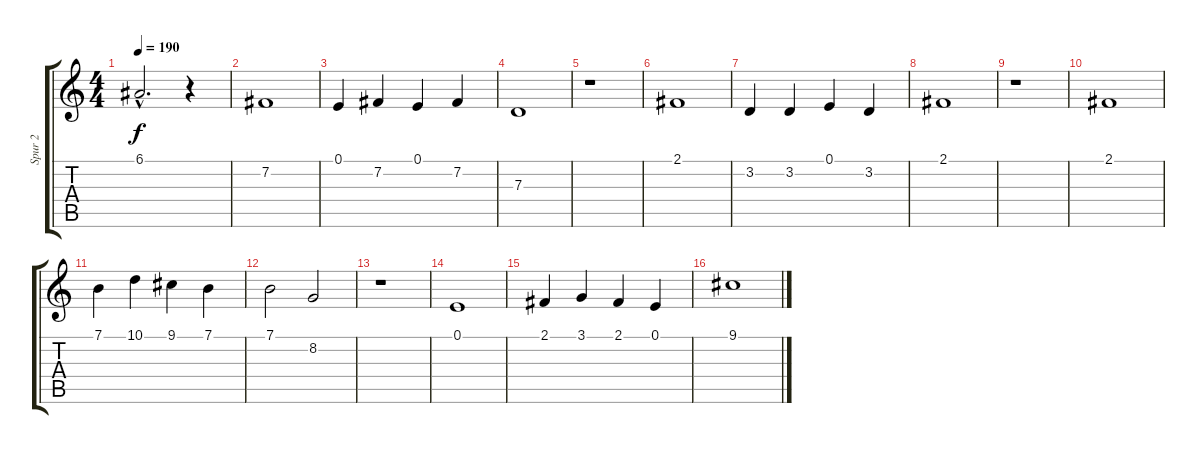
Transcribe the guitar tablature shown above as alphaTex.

\track ("Spur 2" "Spur 2") {instrument tenorsax}
\staff {score tabs}
\tuning (E4 B3 G3 D3 A2 E2) {hide}
\ts (4 4)
\tempo 190
\clef g2
\ks c
6.1{hac}.2{d dy f} r.4 |
7.2.1 |
0.1.4 7.2.4 0.1.4 7.2.4 |
7.3.1 |
r.1 |
2.1.1 |
3.2.4 3.2.4 0.1.4 3.2.4 |
2.1.1 |
r.1 |
2.1.1 |
7.1.4 10.1.4 9.1.4 7.1.4 |
7.1.2 8.2.2 |
r.1 |
0.1.1 |
2.1.4 3.1.4 2.1.4 0.1.4 |
9.1.1
